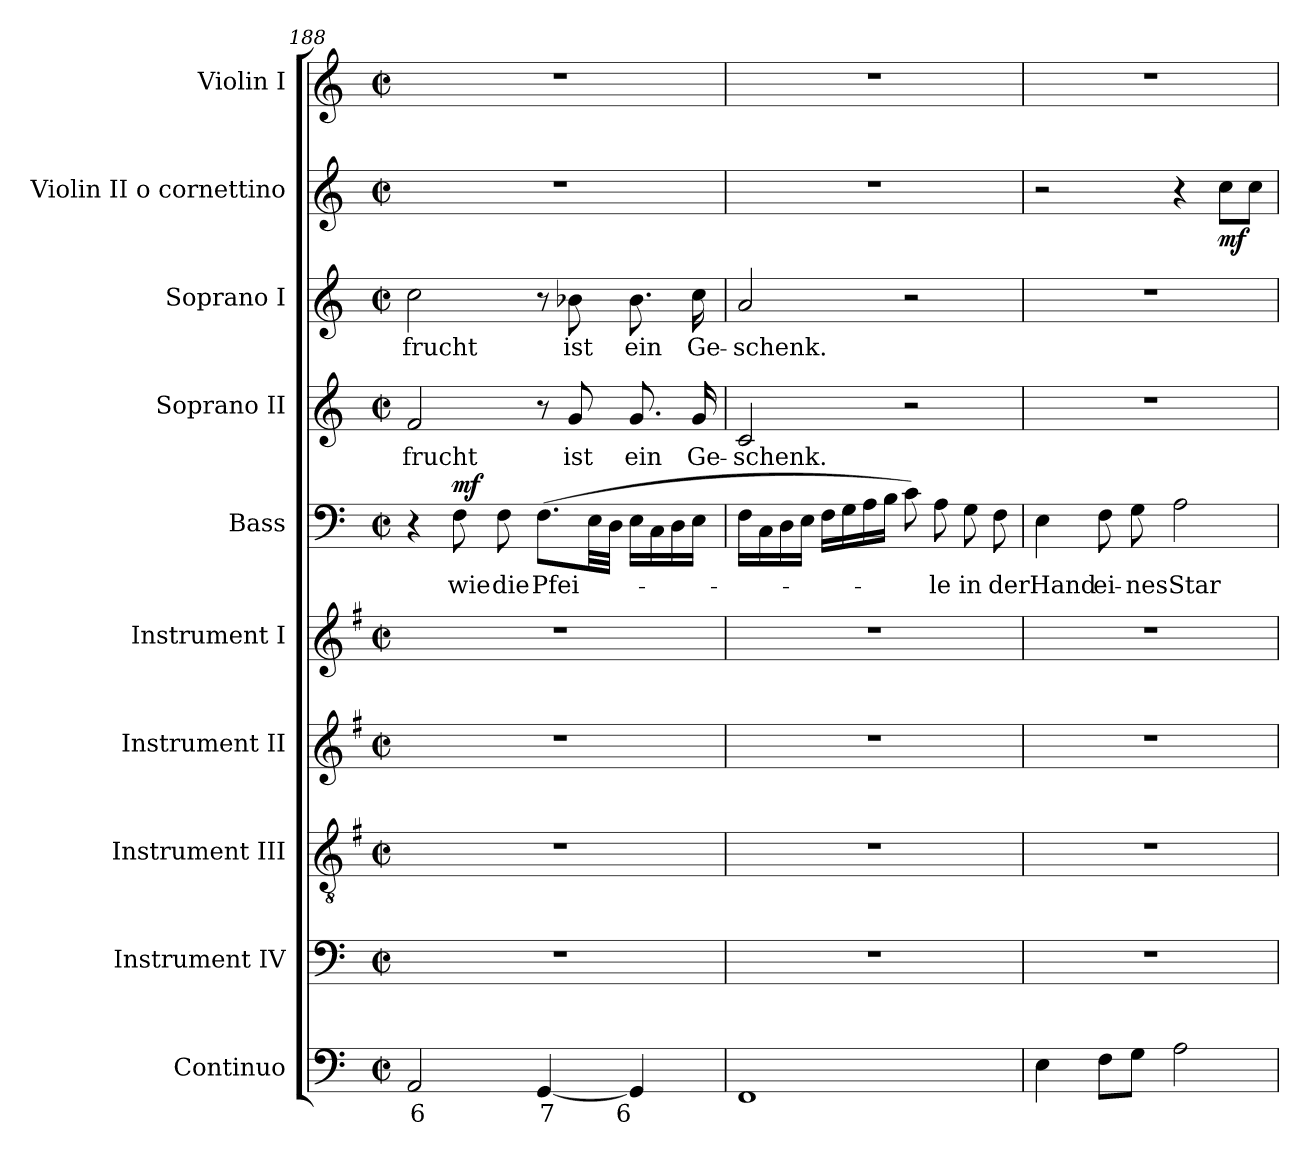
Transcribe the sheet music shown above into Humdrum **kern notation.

**kern	**text	**kern	**kern	**kern	**kern	**kern	**text	**dynam	**kern	**text	**kern	**text	**kern	**dynam	**kern
*part10	*part10	*part9	*part8	*part7	*part6	*part5	*part5	*part5	*part4	*part4	*part3	*part3	*part2	*part2	*part1
*staff10	*staff10	*staff9	*staff8	*staff7	*staff6	*staff5	*staff5	*staff5	*staff4	*staff4	*staff3	*staff3	*staff2	*staff2	*staff1
*I"Continuo	*	*I"Instrument IV	*I"Instrument III	*I"Instrument II	*I"Instrument I	*I"Bass	*	*	*I"Soprano II	*	*I"Soprano I	*	*I"Violin II o cornettino	*	*I"Violin I
*	*	*I'IV	*I'III	*I'II	*I'I	*I'B	*	*	*I'S II	*	*I'S I	*	*I'Vn II	*	*I'Vn I
*clefF4	*	*clefF4	*clefGv2	*clefG2	*clefG2	*clefF4	*	*	*clefG2	*	*clefG2	*	*clefG2	*	*clefG2
*	*	*	*ITrd4c7	*ITrd4c7	*ITrd4c7	*	*	*	*	*	*	*	*	*	*
*k[]	*	*k[]	*k[]	*k[]	*k[]	*k[]	*	*	*k[]	*	*k[]	*	*k[]	*	*k[]
*C:	*	*C:	*C:	*C:	*C:	*C:	*	*	*C:	*	*C:	*	*C:	*	*C:
*M2/2	*	*M2/2	*M2/2	*M2/2	*M2/2	*M2/2	*	*	*M2/2	*	*M2/2	*	*M2/2	*	*M2/2
*met(c|)	*	*met(c|)	*met(c|)	*met(c|)	*met(c|)	*met(c|)	*	*	*met(c|)	*	*met(c|)	*	*met(c|)	*	*met(c|)
=188	=188	=188	=188	=188	=188	=188	=188	=188	=188	=188	=188	=188	=188	=188	=188
!	!LO:LY:b	!	!	!	!	!	!	!	!	!LO:LY:b	!	!LO:LY:b	!	!	!
2AA	6	1r	1r	1r	1r	4r	.	.	2f	-frucht	2cc	-frucht	1r	.	1r
!	!	!	!	!	!	!	!LO:LY:b	!LO:DY:b	!	!	!	!	!	!	!
.	.	.	.	.	.	8F	wie	mf	.	.	.	.	.	.	.
!	!	!	!	!	!	!	!LO:LY:b	!	!	!	!	!	!	!	!
.	.	.	.	.	.	8F	die	.	.	.	.	.	.	.	.
!	!LO:LY:b	!	!	!	!	!	!LO:LY:b	!	!	!	!	!	!	!	!
[4GG	7	.	.	.	.	(>8.FL	Pfei-	.	8r	.	8r	.	.	.	.
!	!	!	!	!	!	!	!	!	!	!LO:LY:b	!	!LO:LY:b	!	!	!
.	.	.	.	.	.	.	.	.	8g	ist	8b-X	ist	.	.	.
.	.	.	.	.	.	32ELL	.	.	.	.	.	.	.	.	.
.	.	.	.	.	.	32DJJJ	.	.	.	.	.	.	.	.	.
!	!LO:LY:b	!	!	!	!	!	!	!	!	!LO:LY:b	!	!LO:LY:b	!	!	!
4GG]	6	.	.	.	.	16ELL	.	.	8.g	ein	8.b-	ein	.	.	.
.	.	.	.	.	.	16C	.	.	.	.	.	.	.	.	.
.	.	.	.	.	.	16D	.	.	.	.	.	.	.	.	.
!	!	!	!	!	!	!	!	!	!	!LO:LY:b	!	!LO:LY:b	!	!	!
.	.	.	.	.	.	16EJJ	.	.	16g	Ge-	16cc	Ge-	.	.	.
=189	=189	=189	=189	=189	=189	=189	=189	=189	=189	=189	=189	=189	=189	=189	=189
!	!	!	!	!	!	!	!	!	!	!LO:LY:b	!	!LO:LY:b	!	!	!
1FF	.	1r	1r	1r	1r	16FLL	.	.	2c	-schenk.	2a	-schenk.	1r	.	1r
.	.	.	.	.	.	16C	.	.	.	.	.	.	.	.	.
.	.	.	.	.	.	16D	.	.	.	.	.	.	.	.	.
.	.	.	.	.	.	16EJJ	.	.	.	.	.	.	.	.	.
.	.	.	.	.	.	16FLL	.	.	.	.	.	.	.	.	.
.	.	.	.	.	.	16G	.	.	.	.	.	.	.	.	.
.	.	.	.	.	.	16A	.	.	.	.	.	.	.	.	.
.	.	.	.	.	.	16BJJ	.	.	.	.	.	.	.	.	.
.	.	.	.	.	.	8c)	.	.	2r	.	2r	.	.	.	.
!	!	!	!	!	!	!	!LO:LY:b	!	!	!	!	!	!	!	!
.	.	.	.	.	.	8A	le	.	.	.	.	.	.	.	.
!	!	!	!	!	!	!	!LO:LY:b	!	!	!	!	!	!	!	!
.	.	.	.	.	.	8G	in	.	.	.	.	.	.	.	.
!	!	!	!	!	!	!	!LO:LY:b	!	!	!	!	!	!	!	!
.	.	.	.	.	.	8F	der	.	.	.	.	.	.	.	.
=190	=190	=190	=190	=190	=190	=190	=190	=190	=190	=190	=190	=190	=190	=190	=190
!	!	!	!	!	!	!	!LO:LY:b	!	!	!	!	!	!	!	!
4E	.	1r	1r	1r	1r	4E	Hand	.	1r	.	1r	.	2r	.	1r
!	!	!	!	!	!	!	!LO:LY:b	!	!	!	!	!	!	!	!
8FL	.	.	.	.	.	8F	ei-	.	.	.	.	.	.	.	.
!	!	!	!	!	!	!	!LO:LY:b	!	!	!	!	!	!	!	!
8GJ	.	.	.	.	.	8G	-nes	.	.	.	.	.	.	.	.
!	!	!	!	!	!	!	!LO:LY:b	!	!	!	!	!	!	!	!
2A	.	.	.	.	.	2A	Star-	.	.	.	.	.	4r	.	.
!	!	!	!	!	!	!	!	!	!	!	!	!	!	!LO:DY:b	!
.	.	.	.	.	.	.	.	.	.	.	.	.	8ccL	mf	.
.	.	.	.	.	.	.	.	.	.	.	.	.	8ccJ	.	.
=	=	=	=	=	=	=	=	=	=	=	=	=	=	=	=
*-	*-	*-	*-	*-	*-	*-	*-	*-	*-	*-	*-	*-	*-	*-	*-
